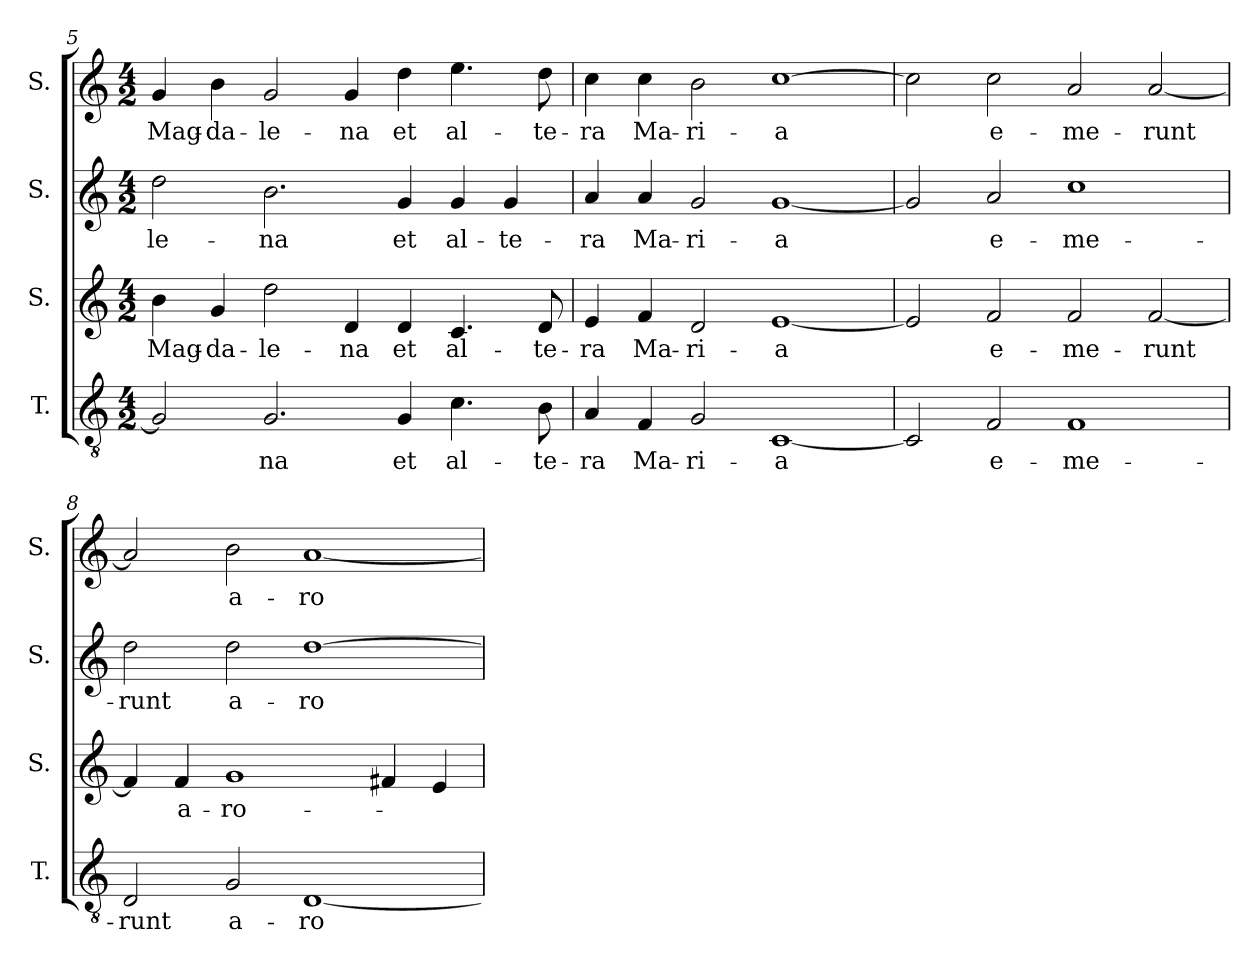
**kern	**text	**kern	**text	**kern	**text	**kern	**text
*part4	*part4	*part3	*part3	*part2	*part2	*part1	*part1
*staff4	*staff4	*staff3	*staff3	*staff2	*staff2	*staff1	*staff1
*I"T.	*	*I"S.	*	*I"S.	*	*I"S.	*
*I'T.	*	*I'S.	*	*I'S.	*	*I'S.	*
*clefGv2	*	*clefG2	*	*clefG2	*	*clefG2	*
*k[]	*	*k[]	*	*k[]	*	*k[]	*
*C:	*	*C:	*	*C:	*	*C:	*
*M4/2	*	*M4/2	*	*M4/2	*	*M4/2	*
=5	=5	=5	=5	=5	=5	=5	=5
!	!	!	!LO:LY:b:color=#000000	!	!	!	!
!	!	!	!	!	!LO:LY:b:color=#000000	!	!
!	!	!	!	!	!	!	!LO:LY:b:color=#000000
2Gi/]	.	4bi\	Mag-	2ddi\	-le-	4gi/	Mag-
!	!	!	!LO:LY:b:color=#000000	!	!	!	!
!	!	!	!	!	!	!	!LO:LY:b:color=#000000
.	.	4gi/	-da-	.	.	4bi\	-da-
!	!LO:LY:b:color=#000000	!	!	!	!	!	!
!	!	!	!LO:LY:b:color=#000000	!	!	!	!
!	!	!	!	!	!LO:LY:b:color=#000000	!	!
!	!	!	!	!	!	!	!LO:LY:b:color=#000000
2.Gi/	-na	2ddi\	-le-	2.bi\	-na	2gi/	-le-
!	!	!	!LO:LY:b:color=#000000	!	!	!	!
!	!	!	!	!	!	!	!LO:LY:b:color=#000000
.	.	4di/	-na	.	.	4gi/	-na
!	!LO:LY:b:color=#000000	!	!	!	!	!	!
!	!	!	!LO:LY:b:color=#000000	!	!	!	!
!	!	!	!	!	!LO:LY:b:color=#000000	!	!
!	!	!	!	!	!	!	!LO:LY:b:color=#000000
4Gi/	et	4di/	et	4gi/	et	4ddi\	et
!	!LO:LY:b:color=#000000	!	!	!	!	!	!
!	!	!	!LO:LY:b:color=#000000	!	!	!	!
!	!	!	!	!	!LO:LY:b:color=#000000	!	!
!	!	!	!	!	!	!	!LO:LY:b:color=#000000
4.ci\	al-	4.ci/	al-	4gi/	al-	4.eei\	al-
!	!	!	!	!	!LO:LY:b:color=#000000	!	!
.	.	.	.	4gi/	-te-	.	.
!	!LO:LY:b:color=#000000	!	!	!	!	!	!
!	!	!	!LO:LY:b:color=#000000	!	!	!	!
!	!	!	!	!	!	!	!LO:LY:b:color=#000000
8Bi\	-te-	8di/	-te-	.	.	8ddi\	-te-
=6	=6	=6	=6	=6	=6	=6	=6
!	!LO:LY:b:color=#000000	!	!	!	!	!	!
!	!	!	!LO:LY:b:color=#000000	!	!	!	!
!	!	!	!	!	!LO:LY:b:color=#000000	!	!
!	!	!	!	!	!	!	!LO:LY:b:color=#000000
4Ai/	-ra	4ei/	-ra	4ai/	-ra	4cci\	-ra
!	!LO:LY:b:color=#000000	!	!	!	!	!	!
!	!	!	!LO:LY:b:color=#000000	!	!	!	!
!	!	!	!	!	!LO:LY:b:color=#000000	!	!
!	!	!	!	!	!	!	!LO:LY:b:color=#000000
4Fi/	Ma-	4fi/	Ma-	4ai/	Ma-	4cci\	Ma-
!	!LO:LY:b:color=#000000	!	!	!	!	!	!
!	!	!	!LO:LY:b:color=#000000	!	!	!	!
!	!	!	!	!	!LO:LY:b:color=#000000	!	!
!	!	!	!	!	!	!	!LO:LY:b:color=#000000
2Gi/	-ri-	2di/	-ri-	2gi/	-ri-	2bi\	-ri-
!	!LO:LY:b:color=#000000	!	!	!	!	!	!
!	!	!	!LO:LY:b:color=#000000	!	!	!	!
!	!	!	!	!	!LO:LY:b:color=#000000	!	!
!	!	!	!	!	!	!	!LO:LY:b:color=#000000
[<1Ci	-a	[<1ei	-a	[<1gi	-a	[>1cci	-a
!!LO:LB:g=z
=7	=7	=7	=7	=7	=7	=7	=7
2Ci/]	.	2ei/]	.	2gi/]	.	2cci\]	.
!	!LO:LY:b:color=#000000	!	!	!	!	!	!
!	!	!	!LO:LY:b:color=#000000	!	!	!	!
!	!	!	!	!	!LO:LY:b:color=#000000	!	!
!	!	!	!	!	!	!	!LO:LY:b:color=#000000
2Fi/	e-	2fi/	e-	2ai/	e-	2cci\	e-
!	!LO:LY:b:color=#000000	!	!	!	!	!	!
!	!	!	!LO:LY:b:color=#000000	!	!	!	!
!	!	!	!	!	!LO:LY:b:color=#000000	!	!
!	!	!	!	!	!	!	!LO:LY:b:color=#000000
1Fi	-me-	2fi/	-me-	1cci	-me-	2ai/	-me-
!	!	!	!LO:LY:b:color=#000000	!	!	!	!
!	!	!	!	!	!	!	!LO:LY:b:color=#000000
.	.	[<2fi/	-runt	.	.	[<2ai/	-runt
=8	=8	=8	=8	=8	=8	=8	=8
!	!LO:LY:b:color=#000000	!	!	!	!	!	!
!	!	!	!	!	!LO:LY:b:color=#000000	!	!
2Di/	-runt	4fi/]	.	2ddi\	-runt	2ai/]	.
!	!	!	!LO:LY:b:color=#000000	!	!	!	!
.	.	4fi/	a-	.	.	.	.
!	!LO:LY:b:color=#000000	!	!	!	!	!	!
!	!	!	!LO:LY:b:color=#000000	!	!	!	!
!	!	!	!	!	!LO:LY:b:color=#000000	!	!
!	!	!	!	!	!	!	!LO:LY:b:color=#000000
2Gi/	a-	1gi	-ro-	2ddi\	a-	2bi\	a-
!	!LO:LY:b:color=#000000	!	!	!	!	!	!
!	!	!	!	!	!LO:LY:b:color=#000000	!	!
!	!	!	!	!	!	!	!LO:LY:b:color=#000000
[<1Di	-ro-	.	.	[>1ddi	-ro-	[<1ai	-ro-
.	.	4f#Xi/	.	.	.	.	.
.	.	4ei/	.	.	.	.	.
=	=	=	=	=	=	=	=
*-	*-	*-	*-	*-	*-	*-	*-
